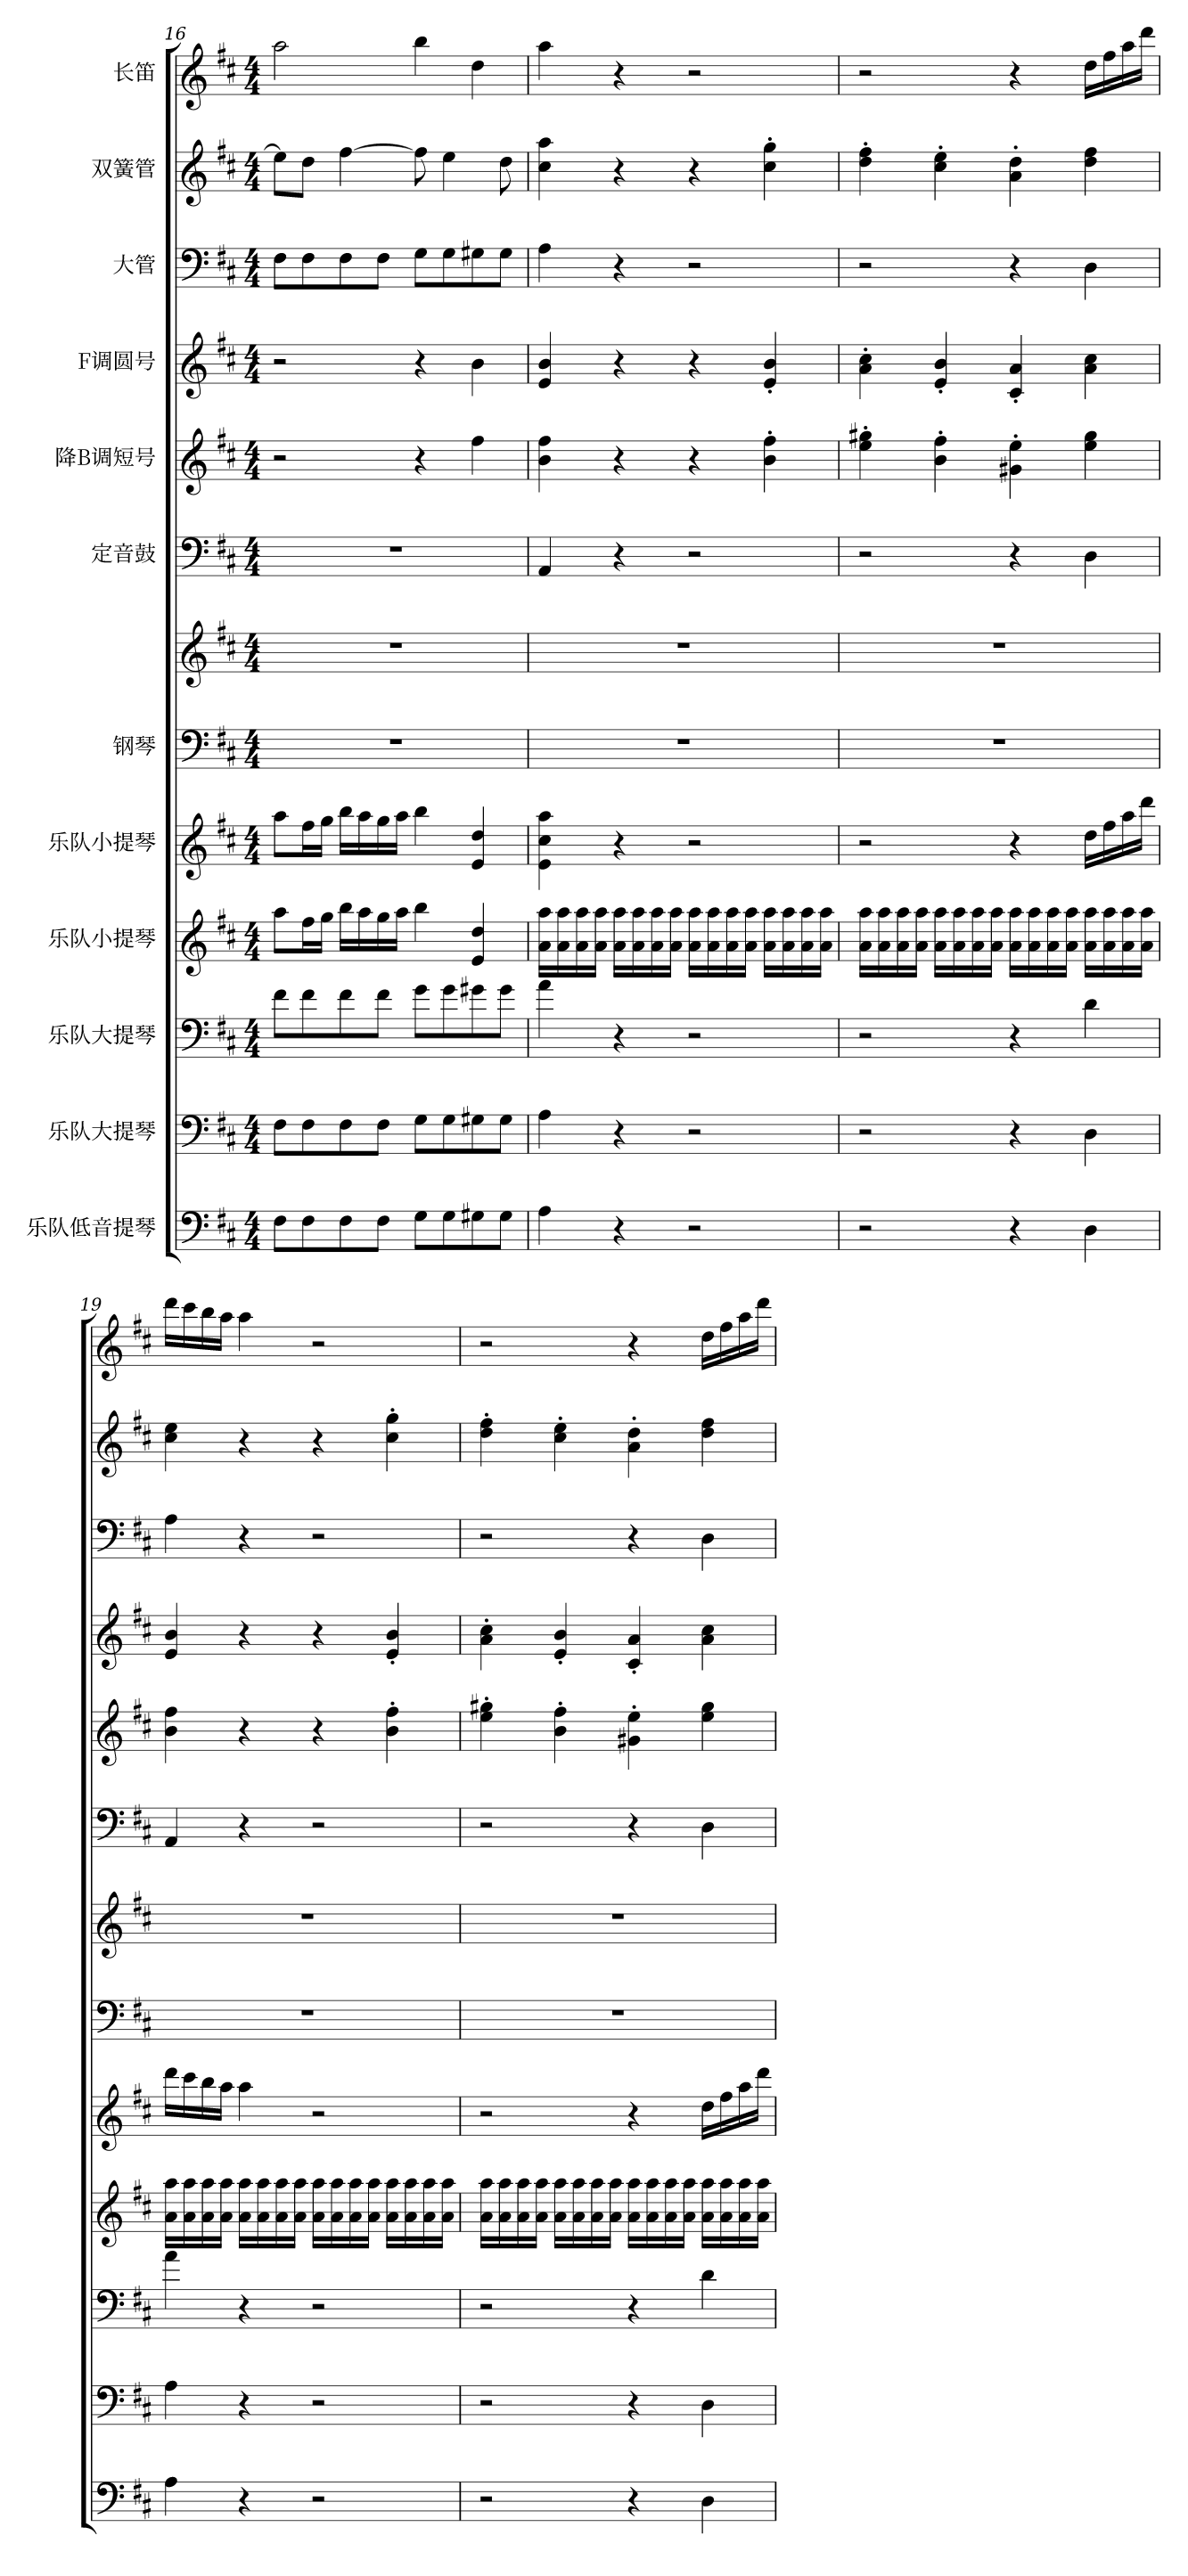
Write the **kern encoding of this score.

**kern	**kern	**kern	**kern	**kern	**kern	**kern	**kern	**kern	**kern	**kern	**kern	**kern
*part12	*part11	*part10	*part9	*part8	*part7	*part7	*part6	*part5	*part4	*part3	*part2	*part1
*staff13	*staff12	*staff11	*staff10	*staff9	*staff8	*staff7	*staff6	*staff5	*staff4	*staff3	*staff2	*staff1
*I"乐队低音提琴	*I"乐队大提琴	*I"乐队大提琴	*I"乐队小提琴	*I"乐队小提琴	*I"钢琴	*	*I"定音鼓	*I"降B调短号	*I"F调圆号	*I"大管	*I"双簧管	*I"长笛
*clefF4	*clefF4	*clefF4	*clefG2	*clefG2	*clefF4	*clefG2	*clefF4	*clefG2	*clefG2	*clefF4	*clefG2	*clefG2
*ITrd7c12	*	*	*	*	*	*	*	*ITrd1c2	*ITrd4c7	*	*	*
*k[f#c#]	*k[f#c#]	*k[f#c#]	*k[f#c#]	*k[f#c#]	*k[f#c#]	*k[f#c#]	*k[f#c#]	*k[]	*k[f#]	*k[f#c#]	*k[f#c#]	*k[f#c#]
*M4/4	*M4/4	*M4/4	*M4/4	*M4/4	*M4/4	*M4/4	*M4/4	*M4/4	*M4/4	*M4/4	*M4/4	*M4/4
=16	=16	=16	=16	=16	=16	=16	=16	=16	=16	=16	=16	=16
8FF#\L	8F#\L	8f#\L	8aa\L	8aa\L	1r	1r	1r	2r	2r	8F#\L	8ee\L]	2aa\
8FF#\	8F#\	8f#\	16ff#\L	16ff#\L	.	.	.	.	.	8F#\	8dd\J	.
.	.	.	16gg\JJ	16gg\JJ	.	.	.	.	.	.	.	.
8FF#\	8F#\	8f#\	16bb\LL	16bb\LL	.	.	.	.	.	8F#\	[4ff#\	.
.	.	.	16aa\	16aa\	.	.	.	.	.	.	.	.
8FF#\J	8F#\J	8f#\J	16gg\	16gg\	.	.	.	.	.	8F#\J	.	.
.	.	.	16aa\JJ	16aa\JJ	.	.	.	.	.	.	.	.
8GG\L	8G\L	8g\L	4bb\	4bb\	.	.	.	4r	4r	8G\L	8ff#\]	4bb\
8GG\	8G\	8g\	.	.	.	.	.	.	.	8G\	4ee\	.
8GG#X\	8G#X\	8g#X\	4e/ 4dd/	4e/ 4dd/	.	.	.	4ee\	4e\	8G#X\	.	4dd\
8GG#\J	8G#\J	8g#\J	.	.	.	.	.	.	.	8G#\J	8dd\	.
!!LO:PB:g=z
=17	=17	=17	=17	=17	=17	=17	=17	=17	=17	=17	=17	=17
4AA\	4A\	4a\	16a\ 16aa\LL	4e\ 4cc#\ 4aa\	1r	1r	4AA/	4a\ 4ee\	4A/ 4e/	4A\	4cc#\ 4aa\	4aa\
.	.	.	16a\ 16aa\	.	.	.	.	.	.	.	.	.
.	.	.	16a\ 16aa\	.	.	.	.	.	.	.	.	.
.	.	.	16a\ 16aa\JJ	.	.	.	.	.	.	.	.	.
4r	4r	4r	16a\ 16aa\LL	4r	.	.	4r	4r	4r	4r	4r	4r
.	.	.	16a\ 16aa\	.	.	.	.	.	.	.	.	.
.	.	.	16a\ 16aa\	.	.	.	.	.	.	.	.	.
.	.	.	16a\ 16aa\JJ	.	.	.	.	.	.	.	.	.
2r	2r	2r	16a\ 16aa\LL	2r	.	.	2r	4r	4r	2r	4r	2r
.	.	.	16a\ 16aa\	.	.	.	.	.	.	.	.	.
.	.	.	16a\ 16aa\	.	.	.	.	.	.	.	.	.
.	.	.	16a\ 16aa\JJ	.	.	.	.	.	.	.	.	.
.	.	.	16a\ 16aa\LL	.	.	.	.	4a\' 4ee\'	4A/' 4e/'	.	4cc#\' 4gg\'	.
.	.	.	16a\ 16aa\	.	.	.	.	.	.	.	.	.
.	.	.	16a\ 16aa\	.	.	.	.	.	.	.	.	.
.	.	.	16a\ 16aa\JJ	.	.	.	.	.	.	.	.	.
!!LO:PB:g=z
=18	=18	=18	=18	=18	=18	=18	=18	=18	=18	=18	=18	=18
2r	2r	2r	16a\ 16aa\LL	2r	1r	1r	2r	4dd\' 4ff#X\'	4d\' 4f#\'	2r	4dd\' 4ff#\'	2r
.	.	.	16a\ 16aa\	.	.	.	.	.	.	.	.	.
.	.	.	16a\ 16aa\	.	.	.	.	.	.	.	.	.
.	.	.	16a\ 16aa\JJ	.	.	.	.	.	.	.	.	.
.	.	.	16a\ 16aa\LL	.	.	.	.	4a\' 4ee\'	4A/' 4e/'	.	4cc#\' 4ee\'	.
.	.	.	16a\ 16aa\	.	.	.	.	.	.	.	.	.
.	.	.	16a\ 16aa\	.	.	.	.	.	.	.	.	.
.	.	.	16a\ 16aa\JJ	.	.	.	.	.	.	.	.	.
4r	4r	4r	16a\ 16aa\LL	4r	.	.	4r	4f#X\' 4dd\'	4F#/' 4d/'	4r	4a\' 4dd\'	4r
.	.	.	16a\ 16aa\	.	.	.	.	.	.	.	.	.
.	.	.	16a\ 16aa\	.	.	.	.	.	.	.	.	.
.	.	.	16a\ 16aa\JJ	.	.	.	.	.	.	.	.	.
4DD\	4D\	4d\	16a\ 16aa\LL	16dd\LL	.	.	4D\	4dd\ 4ff#\	4d\ 4f#\	4D\	4dd\ 4ff#\	16dd\LL
.	.	.	16a\ 16aa\	16ff#\	.	.	.	.	.	.	.	16ff#\
.	.	.	16a\ 16aa\	16aa\	.	.	.	.	.	.	.	16aa\
.	.	.	16a\ 16aa\JJ	16ddd\JJ	.	.	.	.	.	.	.	16ddd\JJ
!!LO:PB:g=z
=19	=19	=19	=19	=19	=19	=19	=19	=19	=19	=19	=19	=19
4AA\	4A\	4a\	16a\ 16aa\LL	16ddd\LL	1r	1r	4AA/	4a\ 4ee\	4A/ 4e/	4A\	4cc#\ 4ee\	16ddd\LL
.	.	.	16a\ 16aa\	16ccc#\	.	.	.	.	.	.	.	16ccc#\
.	.	.	16a\ 16aa\	16bb\	.	.	.	.	.	.	.	16bb\
.	.	.	16a\ 16aa\JJ	16aa\JJ	.	.	.	.	.	.	.	16aa\JJ
4r	4r	4r	16a\ 16aa\LL	4aa\	.	.	4r	4r	4r	4r	4r	4aa\
.	.	.	16a\ 16aa\	.	.	.	.	.	.	.	.	.
.	.	.	16a\ 16aa\	.	.	.	.	.	.	.	.	.
.	.	.	16a\ 16aa\JJ	.	.	.	.	.	.	.	.	.
2r	2r	2r	16a\ 16aa\LL	2r	.	.	2r	4r	4r	2r	4r	2r
.	.	.	16a\ 16aa\	.	.	.	.	.	.	.	.	.
.	.	.	16a\ 16aa\	.	.	.	.	.	.	.	.	.
.	.	.	16a\ 16aa\JJ	.	.	.	.	.	.	.	.	.
.	.	.	16a\ 16aa\LL	.	.	.	.	4a\' 4ee\'	4A/' 4e/'	.	4cc#\' 4gg\'	.
.	.	.	16a\ 16aa\	.	.	.	.	.	.	.	.	.
.	.	.	16a\ 16aa\	.	.	.	.	.	.	.	.	.
.	.	.	16a\ 16aa\JJ	.	.	.	.	.	.	.	.	.
!!LO:PB:g=z
=20	=20	=20	=20	=20	=20	=20	=20	=20	=20	=20	=20	=20
2r	2r	2r	16a\ 16aa\LL	2r	1r	1r	2r	4dd\' 4ff#X\'	4d\' 4f#\'	2r	4dd\' 4ff#\'	2r
.	.	.	16a\ 16aa\	.	.	.	.	.	.	.	.	.
.	.	.	16a\ 16aa\	.	.	.	.	.	.	.	.	.
.	.	.	16a\ 16aa\JJ	.	.	.	.	.	.	.	.	.
.	.	.	16a\ 16aa\LL	.	.	.	.	4a\' 4ee\'	4A/' 4e/'	.	4cc#\' 4ee\'	.
.	.	.	16a\ 16aa\	.	.	.	.	.	.	.	.	.
.	.	.	16a\ 16aa\	.	.	.	.	.	.	.	.	.
.	.	.	16a\ 16aa\JJ	.	.	.	.	.	.	.	.	.
4r	4r	4r	16a\ 16aa\LL	4r	.	.	4r	4f#X\' 4dd\'	4F#/' 4d/'	4r	4a\' 4dd\'	4r
.	.	.	16a\ 16aa\	.	.	.	.	.	.	.	.	.
.	.	.	16a\ 16aa\	.	.	.	.	.	.	.	.	.
.	.	.	16a\ 16aa\JJ	.	.	.	.	.	.	.	.	.
4DD\	4D\	4d\	16a\ 16aa\LL	16dd\LL	.	.	4D\	4dd\ 4ff#\	4d\ 4f#\	4D\	4dd\ 4ff#\	16dd\LL
.	.	.	16a\ 16aa\	16ff#\	.	.	.	.	.	.	.	16ff#\
.	.	.	16a\ 16aa\	16aa\	.	.	.	.	.	.	.	16aa\
.	.	.	16a\ 16aa\JJ	16ddd\JJ	.	.	.	.	.	.	.	16ddd\JJ
=	=	=	=	=	=	=	=	=	=	=	=	=
*-	*-	*-	*-	*-	*-	*-	*-	*-	*-	*-	*-	*-
